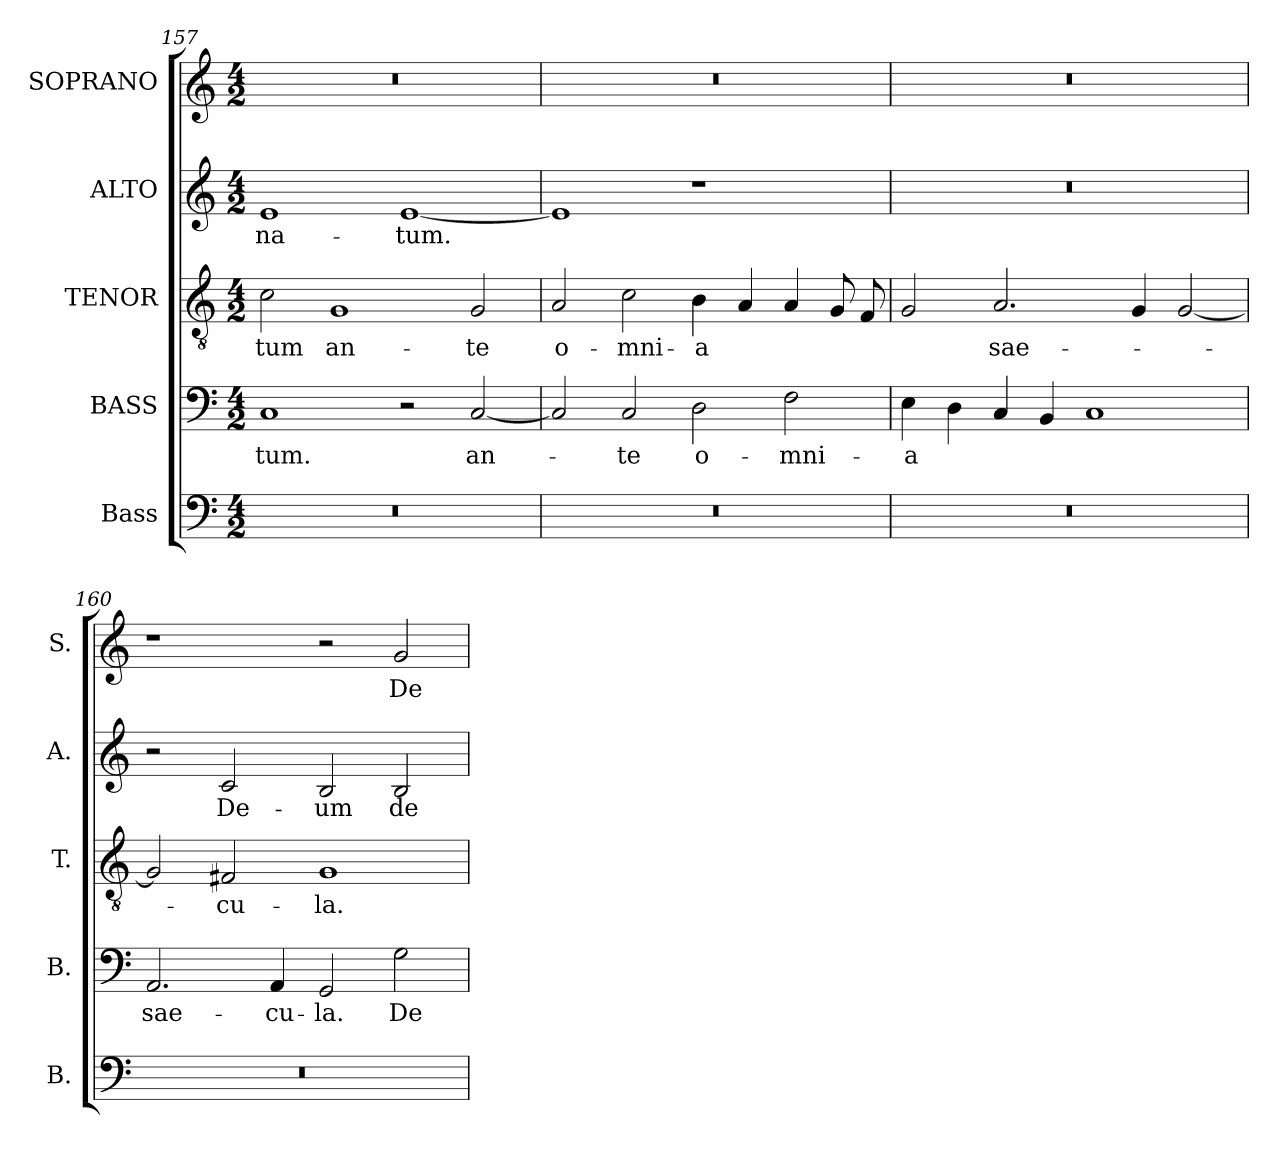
**kern	**kern	**text	**kern	**text	**kern	**text	**kern	**text
*part5	*part4	*part4	*part3	*part3	*part2	*part2	*part1	*part1
*staff5	*staff4	*staff4	*staff3	*staff3	*staff2	*staff2	*staff1	*staff1
*I"Bass	*I"BASS	*	*I"TENOR	*	*I"ALTO	*	*I"SOPRANO	*
*I'B.	*I'B.	*	*I'T.	*	*I'A.	*	*I'S.	*
*clefF4	*clefF4	*	*clefGv2	*	*clefG2	*	*clefG2	*
*	*	*	*ITrd7c12	*	*	*	*	*
*k[]	*k[]	*	*k[]	*	*k[]	*	*k[]	*
*C:	*C:	*	*C:	*	*C:	*	*C:	*
*M4/2	*M4/2	*	*M4/2	*	*M4/2	*	*M4/2	*
=157	=157	=157	=157	=157	=157	=157	=157	=157
!LO:N:vis=1	!	!	!	!	!	!	!	!
!	!	!LO:LY:b:color=#000000	!	!	!	!	!	!
!	!	!	!	!LO:LY:b:color=#000000	!	!	!	!
!	!	!	!	!	!	!LO:LY:b:color=#000000	!LO:N:vis=1	!
0r	1Ci	-tum.	2Ci\	-tum	1ei	na-	0r	.
!	!	!	!	!LO:LY:b:color=#000000	!	!	!	!
.	.	.	1GGi	an-	.	.	.	.
!	!	!	!	!	!	!LO:LY:b:color=#000000	!	!
.	2r	.	.	.	[1ei	-tum.	.	.
!	!	!LO:LY:b:color=#000000	!	!	!	!	!	!
!	!	!	!	!LO:LY:b:color=#000000	!	!	!	!
.	[2Ci/	an-	2GGi/	-te	.	.	.	.
=158	=158	=158	=158	=158	=158	=158	=158	=158
!LO:N:vis=1	!	!	!	!	!	!	!	!
!	!	!	!	!LO:LY:b:color=#000000	!	!	!LO:N:vis=1	!
0r	2Ci/]	.	2AAi/	o-	1ei]	.	0r	.
!	!	!LO:LY:b:color=#000000	!	!	!	!	!	!
!	!	!	!	!LO:LY:b:color=#000000	!	!	!	!
.	2Ci/	-te	2Ci\	-mni-	.	.	.	.
!	!	!LO:LY:b:color=#000000	!	!	!	!	!	!
!	!	!	!	!LO:LY:b:color=#000000	!	!	!	!
.	2Di\	o-	4BBi\	-a	1r	.	.	.
.	.	.	4AAi/	.	.	.	.	.
!	!	!LO:LY:b:color=#000000	!	!	!	!	!	!
.	2Fi\	-mni-	4AAi/	.	.	.	.	.
.	.	.	8GGi/	.	.	.	.	.
.	.	.	8FFi/	.	.	.	.	.
=159	=159	=159	=159	=159	=159	=159	=159	=159
!LO:N:vis=1	!	!	!	!	!	!	!	!
!	!	!LO:LY:b:color=#000000	!	!	!LO:N:vis=1	!	!LO:N:vis=1	!
0r	4Ei\	-a	2GGi/	.	0r	.	0r	.
.	4Di\	.	.	.	.	.	.	.
!	!	!	!	!LO:LY:b:color=#000000	!	!	!	!
.	4Ci/	.	2.AAi/	sae-	.	.	.	.
.	4BBi/	.	.	.	.	.	.	.
.	1Ci	.	.	.	.	.	.	.
.	.	.	4GGi/	.	.	.	.	.
.	.	.	[2GGi/	.	.	.	.	.
=160	=160	=160	=160	=160	=160	=160	=160	=160
!LO:N:vis=1	!	!	!	!	!	!	!	!
!	!	!LO:LY:b:color=#000000	!	!	!	!	!	!
0r	2.AAi/	sae-	2GGi/]	.	2r	.	1r	.
!	!	!	!	!LO:LY:b:color=#000000	!	!	!	!
!	!	!	!	!	!	!LO:LY:b:color=#000000	!	!
.	.	.	2FF#Xi/	-cu-	2ci/	De-	.	.
!	!	!LO:LY:b:color=#000000	!	!	!	!	!	!
.	4AAi/	-cu-	.	.	.	.	.	.
!	!	!LO:LY:b:color=#000000	!	!	!	!	!	!
!	!	!	!	!LO:LY:b:color=#000000	!	!	!	!
!	!	!	!	!	!	!LO:LY:b:color=#000000	!	!
.	2GGi/	-la.	1GGi	-la.	2Bi/	-um	2r	.
!	!	!LO:LY:b:color=#000000	!	!	!	!	!	!
!	!	!	!	!	!	!LO:LY:b:color=#000000	!	!
!	!	!	!	!	!	!	!	!LO:LY:b:color=#000000
.	2Gi\	De-	.	.	2Bi/	de	2gi/	De-
=	=	=	=	=	=	=	=	=
*-	*-	*-	*-	*-	*-	*-	*-	*-
